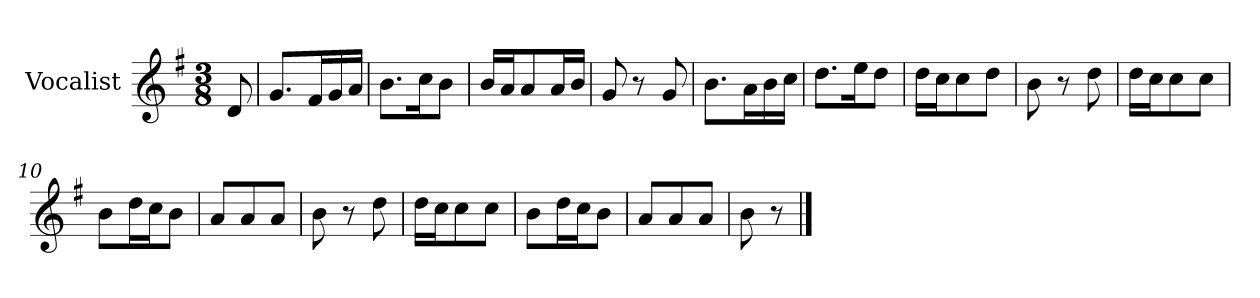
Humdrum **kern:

**kern
*part1
*staff1
*I"Vocalist
*k[f#]
*G:
*M3/8
=
8d
=1
8.gL
16f#L
16g
16aJJ
=2
8.bL
16ccK
8bJ
=3
16bLL
16aJ
8a
16aL
16bJJ
=4
8g
8r
8g
=5
8.bL
16aL
16b
16ccJJ
=6
8.ddL
16eeK
8ddJ
=7
16ddLL
16ccJ
8cc
8ddJ
=8
8b
8r
8dd
=9
16ddLL
16ccJ
8cc
8ccJ
=10
8bL
16ddL
16ccJ
8bJ
=11
8aL
8a
8aJ
=12
8b
8r
8dd
=13
16ddLL
16ccJ
8cc
8ccJ
=14
8bL
16ddL
16ccJ
8bJ
=15
8aL
8a
8aJ
=16
8b
8r
==
*-
